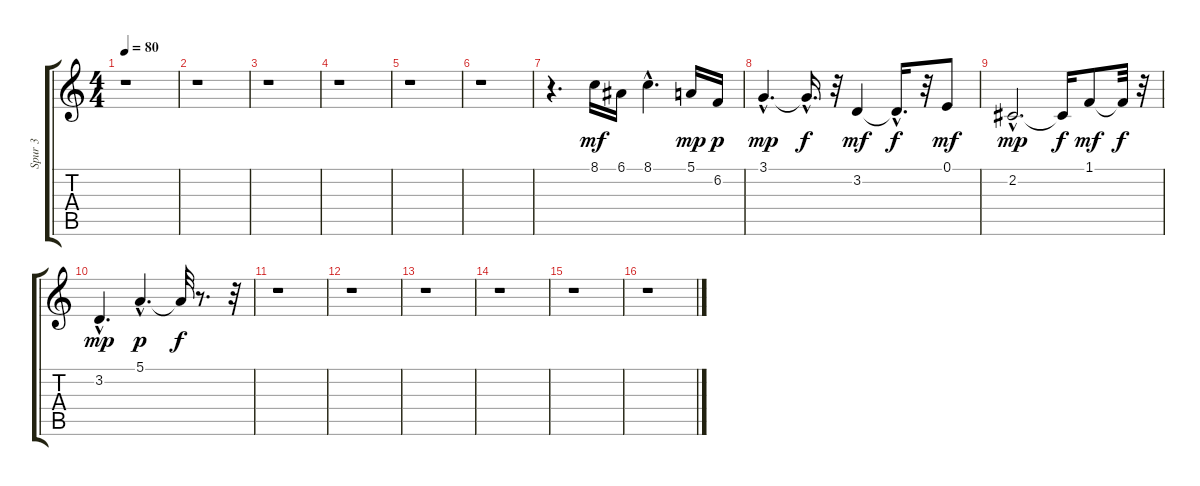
\track ("Spur 3" "Spur 3") {instrument brasssection}
\staff {score tabs}
\tuning (E4 B3 G3 D3 A2 E2) {hide}
\ts (4 4)
\tempo 80
\clef g2
\ks c
r.1{dy mf instrument brasssection} |
r.1 |
r.1 |
r.1 |
r.1 |
r.1 |
r.4{d} 8.1.16{instrument brasssection} 6.1.16 8.1{hac}.4{d} 5.1.16{dy mp} 6.2.16{dy p} |
3.1{hac}.4{d dy mp} 3.1{hac t}.16{d dy f} r.32 3.2.4{dy mf} 3.2{hac t}.16{d dy f} r.32 0.1.8{dy mf} |
2.2{hac}.2{d dy mp} 2.2{t}.16{dy f} 1.1.8{dy mf} 1.1{t}.32{dy f} r.32 |
3.2{hac}.4{d dy mp} 5.1{hac}.4{d dy p} 5.1{t}.32{dy f} r.8{d} r.32 |
r.1 |
r.1 |
r.1 |
r.1 |
r.1 |
r.1
